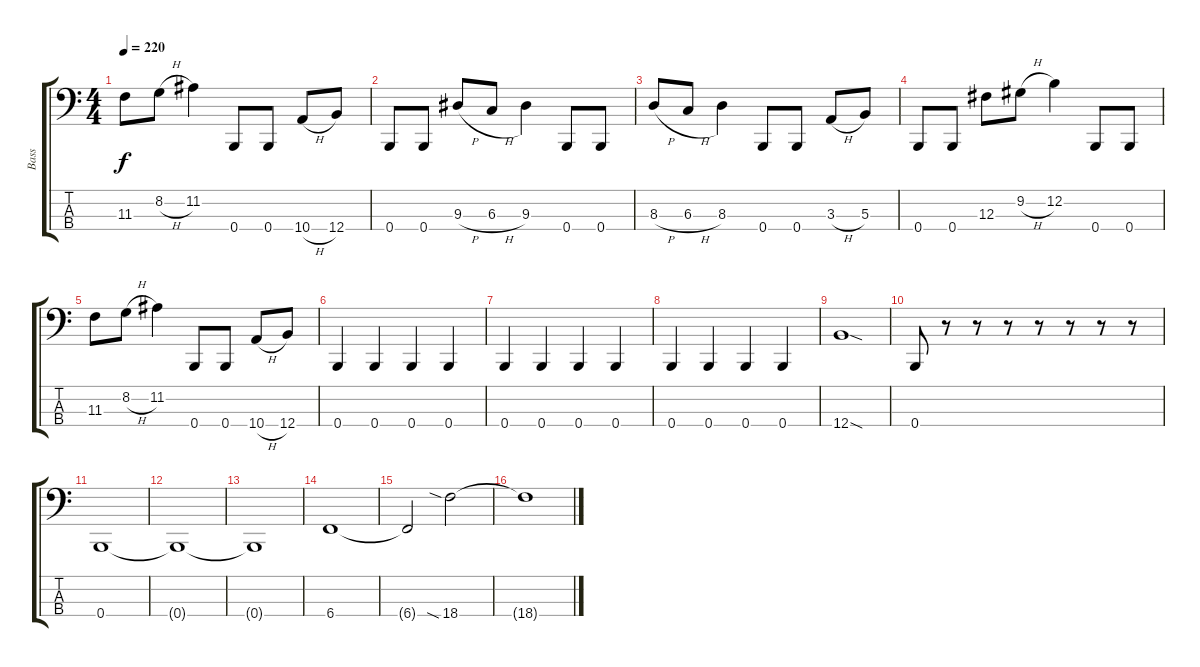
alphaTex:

\track ("Bass" "Bass") {instrument electricbasspick}
\staff {score tabs}
\tuning (E2 B1 Gb1 B0) {hide}
\ts (4 4)
\tempo 220
\clef f4
\ks c
11.3.8{dy f} 8.2{h}.8 11.2.4 0.4.8 0.4.8 10.4{h}.8 12.4.8 |
0.4.8 0.4.8 9.3{h}.8 6.3{h}.8 9.3.4 0.4.8 0.4.8 |
8.3{h}.8 6.3{h}.8 8.3.4 0.4.8 0.4.8 3.3{h}.8 5.3.8 |
0.4.8 0.4.8 12.3.8 9.2{h}.8 12.2.4 0.4.8 0.4.8 |
11.3.8 8.2{h}.8 11.2.4 0.4.8 0.4.8 10.4{h}.8 12.4.8 |
0.4.4 0.4.4 0.4.4 0.4.4 |
0.4.4 0.4.4 0.4.4 0.4.4 |
0.4.4 0.4.4 0.4.4 0.4.4 |
12.4{sod}.1 |
0.4.8 r.8 r.8 r.8 r.8 r.8 r.8 r.8 |
0.4.1 |
0.4{t}.1 |
0.4{t}.1 |
6.4.1 |
6.4{t}.2 18.4{sia}.2 |
18.4{t}.1
